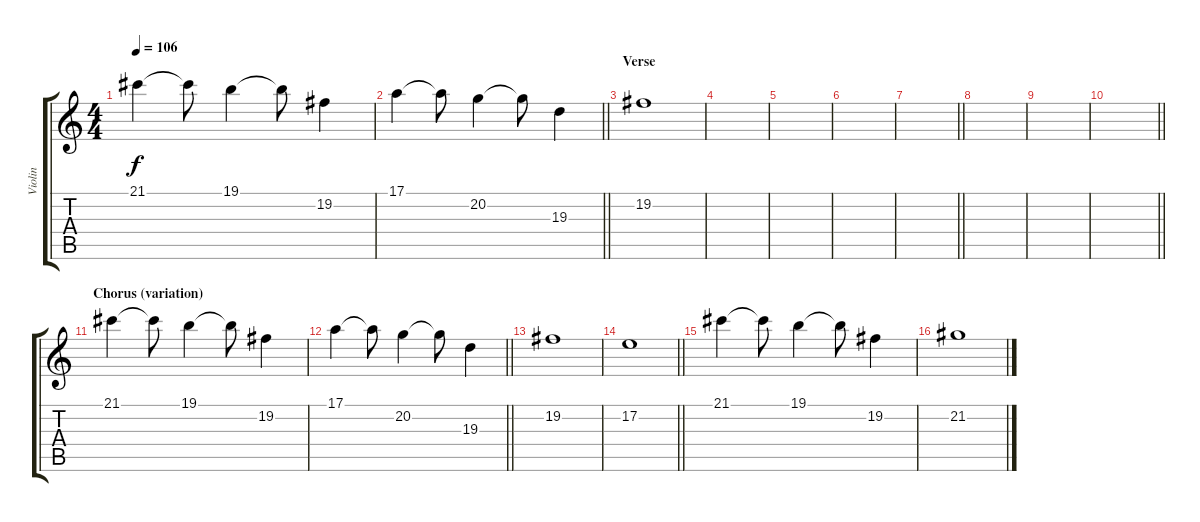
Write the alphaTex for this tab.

\track ("Violin" "Violin") {instrument violin}
\staff {score tabs}
\tuning (E4 B3 G3 D3 A2 E2) {hide}
\ts (4 4)
\tempo 106
\clef g2
\ks c
21.1.4{dy f} 21.1{t}.8 19.1.4 19.1{t}.8 19.2.4 |
\barLineRight lightlight
17.1.4 17.1{t}.8 20.2.4 20.2{t}.8 19.3.4 |
\section ("" "Verse")
19.2.1{volume 0} |
|
|
|
\barLineRight lightlight
|
|
|
\barLineRight lightlight
|
\section ("" "Chorus (variation)")
21.1.4 21.1{t}.8 19.1.4 19.1{t}.8 19.2.4 |
\barLineRight lightlight
17.1.4 17.1{t}.8 20.2.4 20.2{t}.8 19.3.4 |
19.2.1 |
\barLineRight lightlight
17.2.1 |
21.1.4 21.1{t}.8 19.1.4 19.1{t}.8 19.2.4 |
21.2.1
